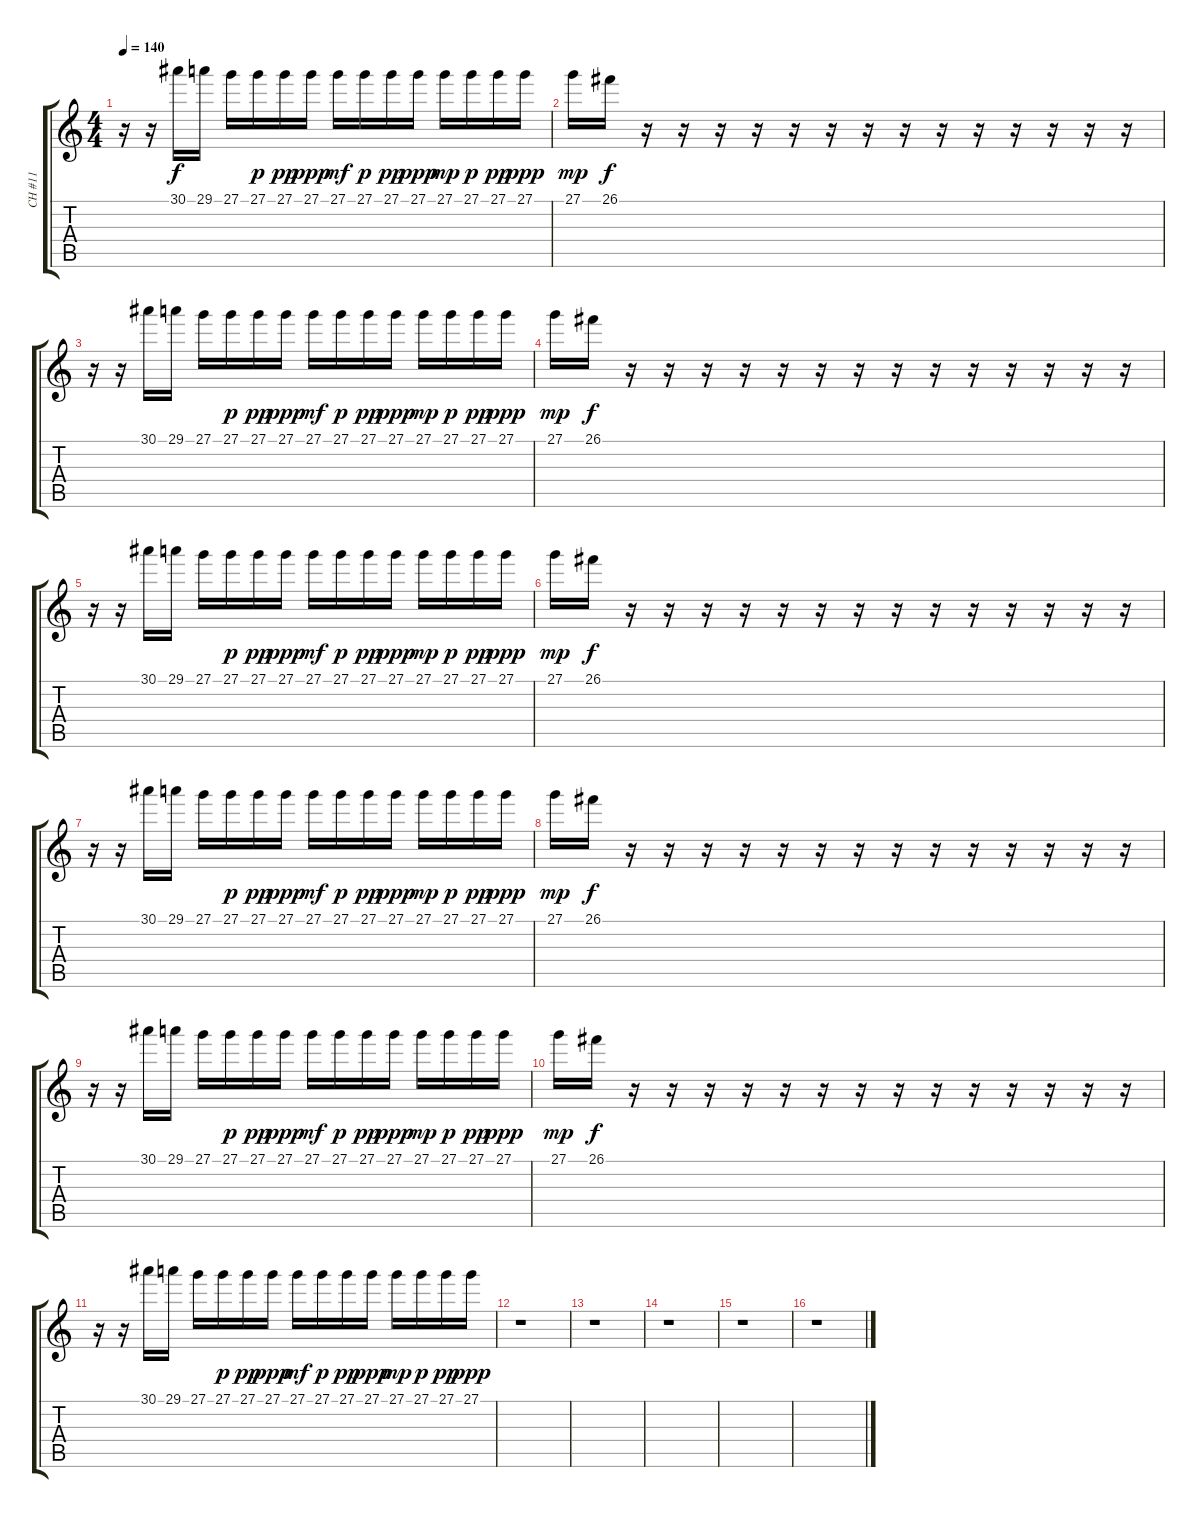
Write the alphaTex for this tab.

\track ("CH #11" "CH #11") {instrument musicbox}
\staff {score tabs}
\tuning (E4 B3 G3 D3 A2 E2) {hide}
\ts (4 4)
\tempo 140
\clef g2
\ks c
r.16{dy f} r.16 30.1.16 29.1.16 27.1.16 27.1.16{dy p} 27.1.16{dy pp} 27.1.16{dy ppp} 27.1.16{dy mf} 27.1.16{dy p} 27.1.16{dy pp} 27.1.16{dy ppp} 27.1.16{dy mp} 27.1.16{dy p} 27.1.16{dy pp} 27.1.16{dy ppp} |
27.1.16{dy mp} 26.1.16{dy f} r.16 r.16 r.16 r.16 r.16 r.16 r.16 r.16 r.16 r.16 r.16 r.16 r.16 r.16 |
r.16 r.16 30.1.16 29.1.16 27.1.16 27.1.16{dy p} 27.1.16{dy pp} 27.1.16{dy ppp} 27.1.16{dy mf} 27.1.16{dy p} 27.1.16{dy pp} 27.1.16{dy ppp} 27.1.16{dy mp} 27.1.16{dy p} 27.1.16{dy pp} 27.1.16{dy ppp} |
27.1.16{dy mp} 26.1.16{dy f} r.16 r.16 r.16 r.16 r.16 r.16 r.16 r.16 r.16 r.16 r.16 r.16 r.16 r.16 |
r.16 r.16 30.1.16 29.1.16 27.1.16 27.1.16{dy p} 27.1.16{dy pp} 27.1.16{dy ppp} 27.1.16{dy mf} 27.1.16{dy p} 27.1.16{dy pp} 27.1.16{dy ppp} 27.1.16{dy mp} 27.1.16{dy p} 27.1.16{dy pp} 27.1.16{dy ppp} |
27.1.16{dy mp} 26.1.16{dy f} r.16 r.16 r.16 r.16 r.16 r.16 r.16 r.16 r.16 r.16 r.16 r.16 r.16 r.16 |
r.16 r.16 30.1.16 29.1.16 27.1.16 27.1.16{dy p} 27.1.16{dy pp} 27.1.16{dy ppp} 27.1.16{dy mf} 27.1.16{dy p} 27.1.16{dy pp} 27.1.16{dy ppp} 27.1.16{dy mp} 27.1.16{dy p} 27.1.16{dy pp} 27.1.16{dy ppp} |
27.1.16{dy mp} 26.1.16{dy f} r.16 r.16 r.16 r.16 r.16 r.16 r.16 r.16 r.16 r.16 r.16 r.16 r.16 r.16 |
r.16 r.16 30.1.16 29.1.16 27.1.16 27.1.16{dy p} 27.1.16{dy pp} 27.1.16{dy ppp} 27.1.16{dy mf} 27.1.16{dy p} 27.1.16{dy pp} 27.1.16{dy ppp} 27.1.16{dy mp} 27.1.16{dy p} 27.1.16{dy pp} 27.1.16{dy ppp} |
27.1.16{dy mp} 26.1.16{dy f} r.16 r.16 r.16 r.16 r.16 r.16 r.16 r.16 r.16 r.16 r.16 r.16 r.16 r.16 |
r.16 r.16 30.1.16 29.1.16 27.1.16 27.1.16{dy p} 27.1.16{dy pp} 27.1.16{dy ppp} 27.1.16{dy mf} 27.1.16{dy p} 27.1.16{dy pp} 27.1.16{dy ppp} 27.1.16{dy mp} 27.1.16{dy p} 27.1.16{dy pp} 27.1.16{dy ppp} |
r.1 |
r.1 |
r.1 |
r.1 |
r.1
